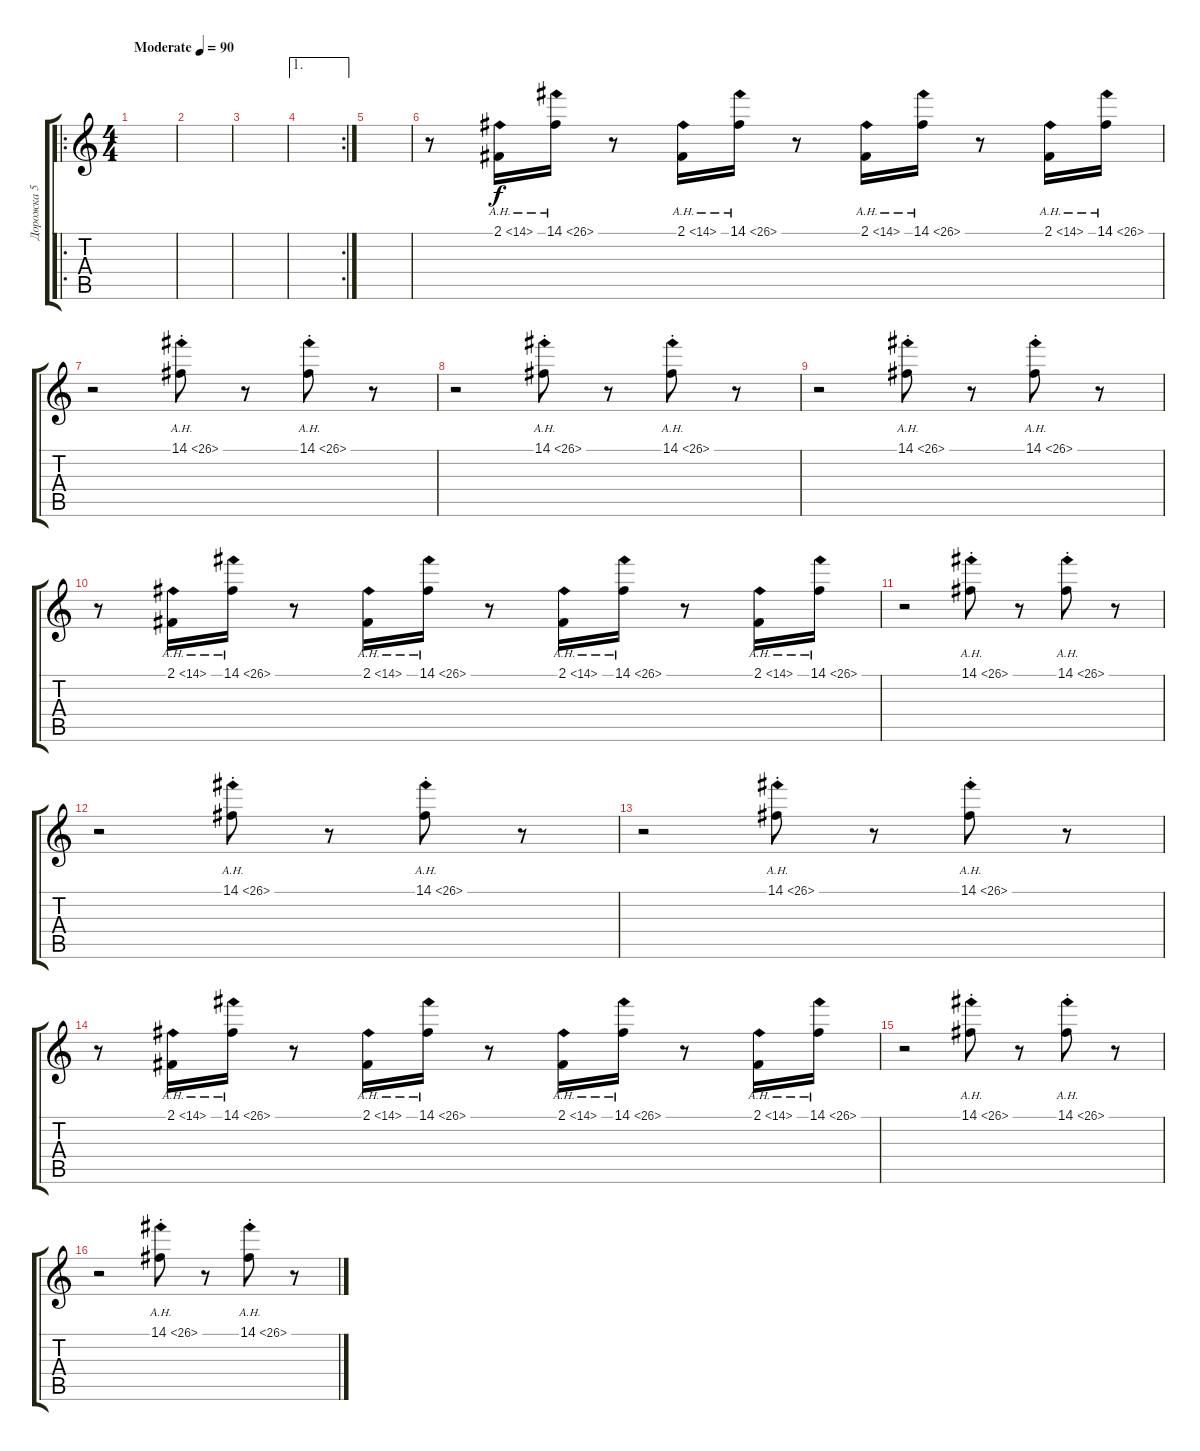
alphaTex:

\track ("Дорожка 5" "Дорожка 5") {instrument lead1square}
\staff {score tabs}
\tuning (E4 B3 G3 D3 A2 E2) {hide}
\ro
\ts (4 4)
\tempo (90 "Moderate")
\clef g2
\ks c
|
|
|
\ae 1
\rc 2
|
|
r.8{volume 3} 2.1{ah 12}.16 14.1{ah 12}.16 r.8 2.1{ah 12}.16 14.1{ah 12}.16 r.8 2.1{ah 12}.16 14.1{ah 12}.16 r.8 2.1{ah 12}.16 14.1{ah 12}.16 |
r.2{volume 13} 14.1{ah 12 st}.8 r.8 14.1{ah 12 st}.8 r.8 |
r.2{volume 4} 14.1{ah 12 st}.8 r.8 14.1{ah 12 st}.8 r.8 |
r.2 14.1{ah 12 st}.8 r.8 14.1{ah 12 st}.8 r.8{volume 13} |
r.8{volume 3} 2.1{ah 12}.16 14.1{ah 12}.16 r.8 2.1{ah 12}.16 14.1{ah 12}.16 r.8 2.1{ah 12}.16 14.1{ah 12}.16 r.8 2.1{ah 12}.16 14.1{ah 12}.16 |
r.2{volume 13} 14.1{ah 12 st}.8 r.8 14.1{ah 12 st}.8 r.8 |
r.2{volume 4} 14.1{ah 12 st}.8 r.8 14.1{ah 12 st}.8 r.8 |
r.2 14.1{ah 12 st}.8 r.8 14.1{ah 12 st}.8 r.8{volume 13} |
r.8{volume 3} 2.1{ah 12}.16 14.1{ah 12}.16 r.8 2.1{ah 12}.16 14.1{ah 12}.16 r.8 2.1{ah 12}.16 14.1{ah 12}.16 r.8 2.1{ah 12}.16 14.1{ah 12}.16 |
r.2{volume 13} 14.1{ah 12 st}.8 r.8 14.1{ah 12 st}.8 r.8 |
r.2{volume 4} 14.1{ah 12 st}.8 r.8 14.1{ah 12 st}.8 r.8
